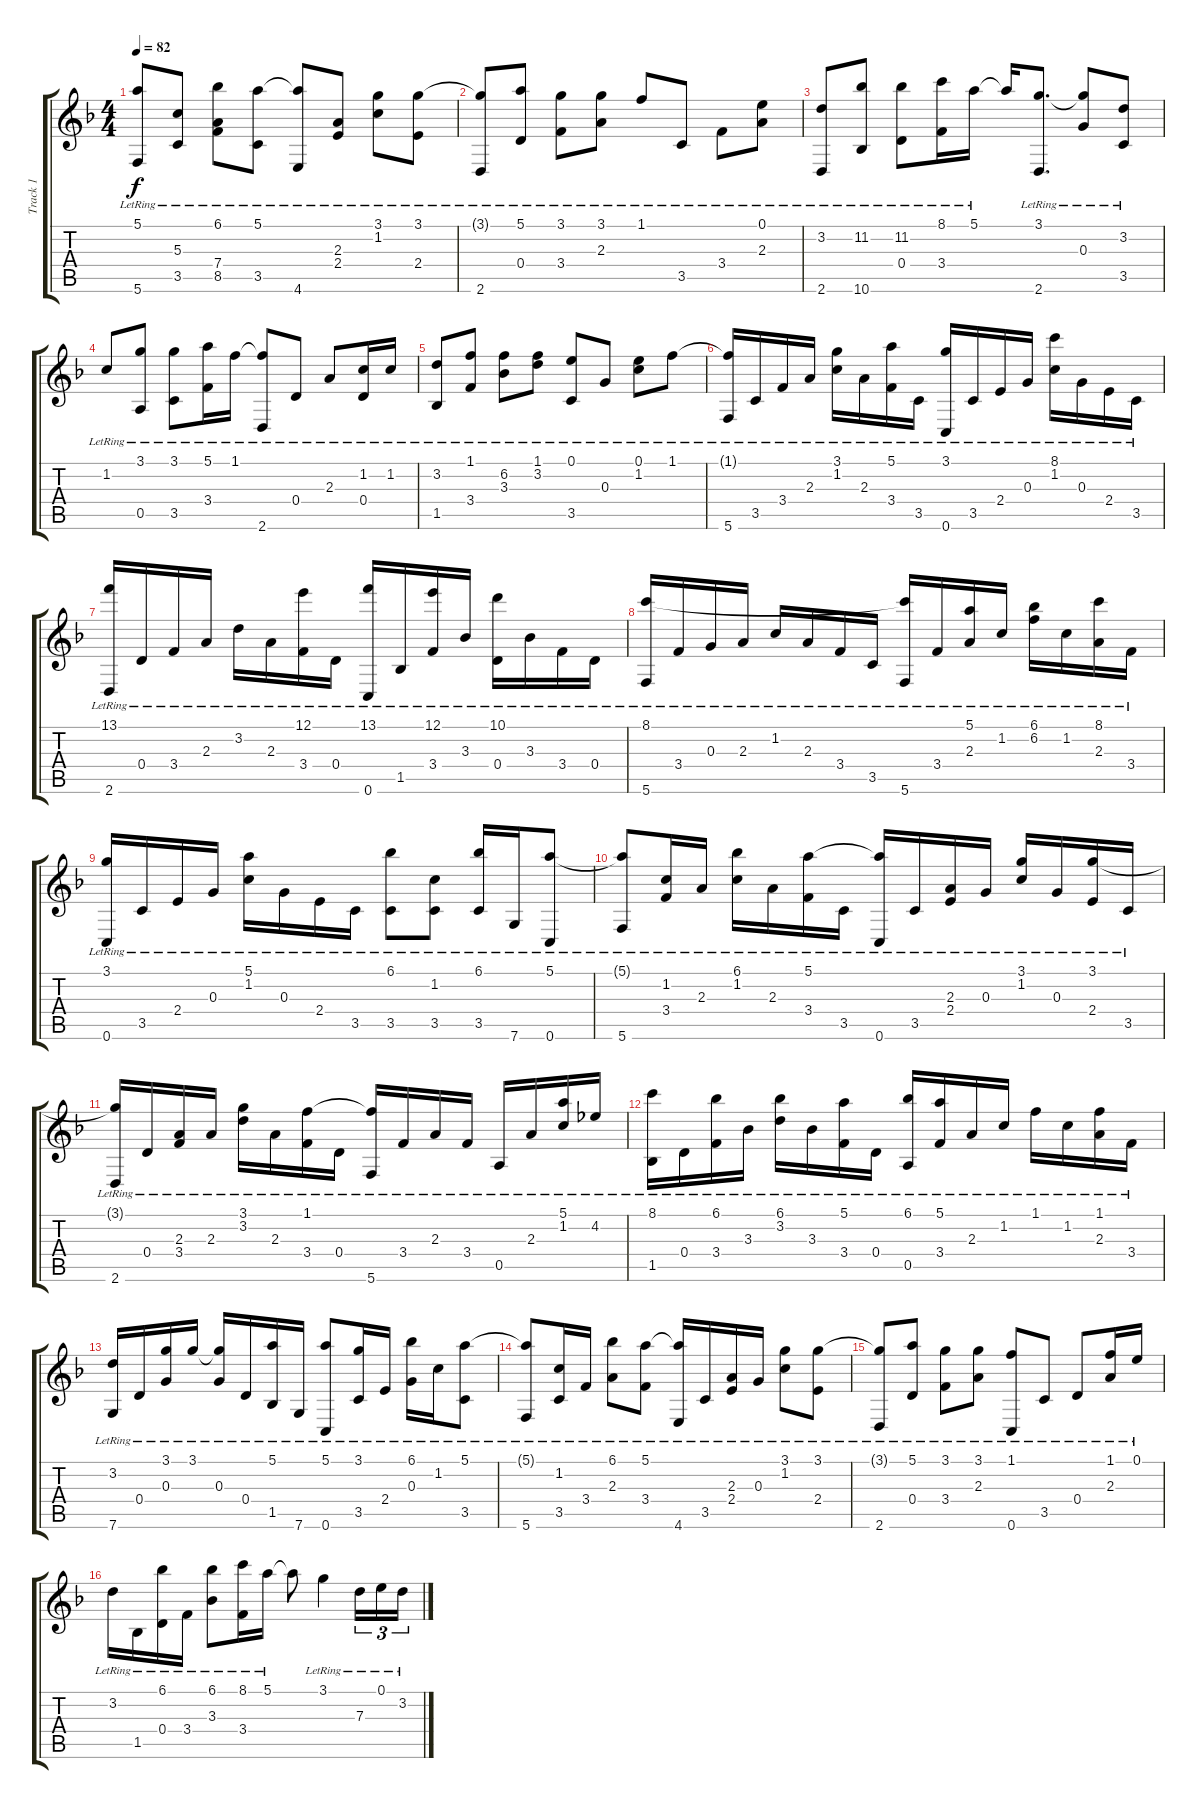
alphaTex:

\track ("Track 1" "Track 1") {instrument acousticguitarnylon}
\staff {score tabs}
\tuning (E4 B3 G3 D3 A2 C2) {hide}
\ts (4 4)
\tempo 82
\clef g2
\ks f
(5.1{t} 5.6{lr}).8{dy f} (5.3{lr} 3.5{lr}).8 (6.1{lr} 7.4{lr} 8.5{lr}).8 (5.1{lr} 3.5{lr}).8 (5.1{t} 4.6{lr}).8 (2.3{lr} 2.4{lr}).8 (3.1{lr} 1.2{lr}).8 (3.1{lr} 2.4{lr}).8 |
(3.1{t} 2.6{lr}).8 (5.1{lr} 0.4{lr}).8 (3.1{lr} 3.4{lr}).8 (3.1{lr} 2.3{lr}).8 1.1{lr}.8 3.5{lr}.8 3.4{lr}.8 (0.1{lr} 2.3{lr}).8 |
(3.2{lr} 2.6{lr}).8 (11.2{lr} 10.6{lr}).8 (11.2{lr} 0.4{lr}).8 (8.1{lr} 3.4{lr}).16 5.1{lr}.16 5.1{t}.16 (3.1{lr} 2.6{lr}).8{d} (3.1{t} 0.3{lr}).8 (3.2{lr} 3.5{lr}).8 |
1.2{lr}.8 (3.1{lr} 0.5{lr}).8 (3.1{lr} 3.5{lr}).8 (5.1{lr} 3.4{lr}).16 1.1{lr}.16 (1.1{t} 2.6{lr}).8 0.4{lr}.8 2.3{lr}.8 (1.2{lr} 0.4{lr}).16 1.2{lr}.16 |
(3.2{lr} 1.5{lr}).8 (1.1{lr} 3.4{lr}).8 (6.2{lr} 3.3{lr}).8 (1.1{lr} 3.2{lr}).8 (0.1{lr} 3.5{lr}).8 0.3{lr}.8 (0.1{lr} 1.2{lr}).8 1.1{lr}.8 |
(1.1{t} 5.6{lr}).16 3.5{lr}.16 3.4{lr}.16 2.3{lr}.16 (3.1{lr} 1.2{lr}).16 2.3{lr}.16 (5.1{lr} 3.4{lr}).16 3.5{lr}.16 (3.1{lr} 0.6{lr}).16 3.5{lr}.16 2.4{lr}.16 0.3{lr}.16 (8.1{lr} 1.2{lr}).16 0.3{lr}.16 2.4{lr}.16 3.5{lr}.16 |
(13.1{lr} 2.6{lr}).16 0.4{lr}.16 3.4{lr}.16 2.3{lr}.16 3.2{lr}.16 2.3{lr}.16 (12.1{lr} 3.4{lr}).16 0.4{lr}.16 (13.1{lr} 0.6{lr}).16 1.5{lr}.16 (12.1{lr} 3.4{lr}).16 3.3{lr}.16 (10.1{lr} 0.4{lr}).16 3.3{lr}.16 3.4{lr}.16 0.4{lr}.16 |
(8.1{lr} 5.6{lr}).16 3.4{lr}.16 0.3{lr}.16 2.3{lr}.16 1.2{lr}.16 2.3{lr}.16 3.4{lr}.16 3.5{lr}.16 (8.1{t} 5.6{lr}).16 3.4{lr}.16 (5.1{lr} 2.3{lr}).16 1.2{lr}.16 (6.1{lr} 6.2{lr}).16 1.2{lr}.16 (8.1{lr} 2.3{lr}).16 3.4{lr}.16 |
(3.1{lr} 0.6{lr}).16 3.5{lr}.16 2.4{lr}.16 0.3{lr}.16 (5.1{lr} 1.2{lr}).16 0.3{lr}.16 2.4{lr}.16 3.5{lr}.16 (6.1{lr} 3.5{lr}).8 (1.2{lr} 3.5{lr}).8 (6.1{lr} 3.5{lr}).16 7.6{lr}.16 (5.1{lr} 0.6{lr}).8 |
(5.1{t} 5.6{lr}).8 (1.2{lr} 3.4{lr}).16 2.3{lr}.16 (6.1{lr} 1.2{lr}).16 2.3{lr}.16 (5.1{lr} 3.4{lr}).16 3.5{lr}.16 (5.1{t} 0.6{lr}).16 3.5{lr}.16 (2.3{lr} 2.4{lr}).16 0.3{lr}.16 (3.1{lr} 1.2{lr}).16 0.3{lr}.16 (3.1{lr} 2.4{lr}).16 3.5{lr}.16 |
(3.1{t} 2.6{lr}).16 0.4{lr}.16 (2.3{lr} 3.4{lr}).16 2.3{lr}.16 (3.1{lr} 3.2{lr}).16 2.3{lr}.16 (1.1{lr} 3.4{lr}).16 0.4{lr}.16 (1.1{t} 5.6{lr}).16 3.4{lr}.16 2.3{lr}.16 3.4{lr}.16 0.5{lr}.16 2.3{lr}.16 (5.1{lr} 1.2{lr}).16 4.2{lr}.16 |
(8.1{lr} 1.5{lr}).16 0.4{lr}.16 (6.1{lr} 3.4{lr}).16 3.3{lr}.16 (6.1{lr} 3.2{lr}).16 3.3{lr}.16 (5.1{lr} 3.4{lr}).16 0.4{lr}.16 (6.1{lr} 0.5{lr}).16 (5.1{lr} 3.4{lr}).16 2.3{lr}.16 1.2{lr}.16 1.1{lr}.16 1.2{lr}.16 (1.1{lr} 2.3{lr}).16 3.4{lr}.16 |
(3.2{lr} 7.6{lr}).16 0.4{lr}.16 (3.1{lr} 0.3{lr}).16 3.1{lr}.16 (3.1{t} 0.3{lr}).16 0.4{lr}.16 (5.1{lr} 1.5{lr}).16 7.6{lr}.16 (5.1{lr} 0.6{lr}).8 (3.1{lr} 3.5{lr}).16 2.4{lr}.16 (6.1{lr} 0.3{lr}).16 1.2{lr}.16 (5.1{lr} 3.5{lr}).8 |
(5.1{t} 5.6{lr}).8 (1.2{lr} 3.5{lr}).16 3.4{lr}.16 (6.1{lr} 2.3{lr}).8 (5.1{lr} 3.4{lr}).8 (5.1{t} 4.6{lr}).16 3.5{lr}.16 (2.3{lr} 2.4{lr}).16 0.3{lr}.16 (3.1{lr} 1.2{lr}).8 (3.1{lr} 2.4{lr}).8 |
(3.1{t} 2.6{lr}).8 (5.1{lr} 0.4{lr}).8 (3.1{lr} 3.4{lr}).8 (3.1{lr} 2.3{lr}).8 (1.1{lr} 0.6{lr}).8 3.5{lr}.8 0.4{lr}.8 (1.1{lr} 2.3{lr}).16 0.1{lr}.16 |
3.2{lr}.16 1.5{lr}.16 (6.1{lr} 0.4{lr}).16 3.4{lr}.16 (6.1{lr} 3.3{lr}).8 (8.1{lr} 3.4{lr}).16 5.1{lr}.16 5.1{t}.8 3.1{lr}.4 7.3{lr}.16{tu (3 2)} 0.1{lr}.16{tu (3 2)} 3.2{lr}.16{tu (3 2)}
